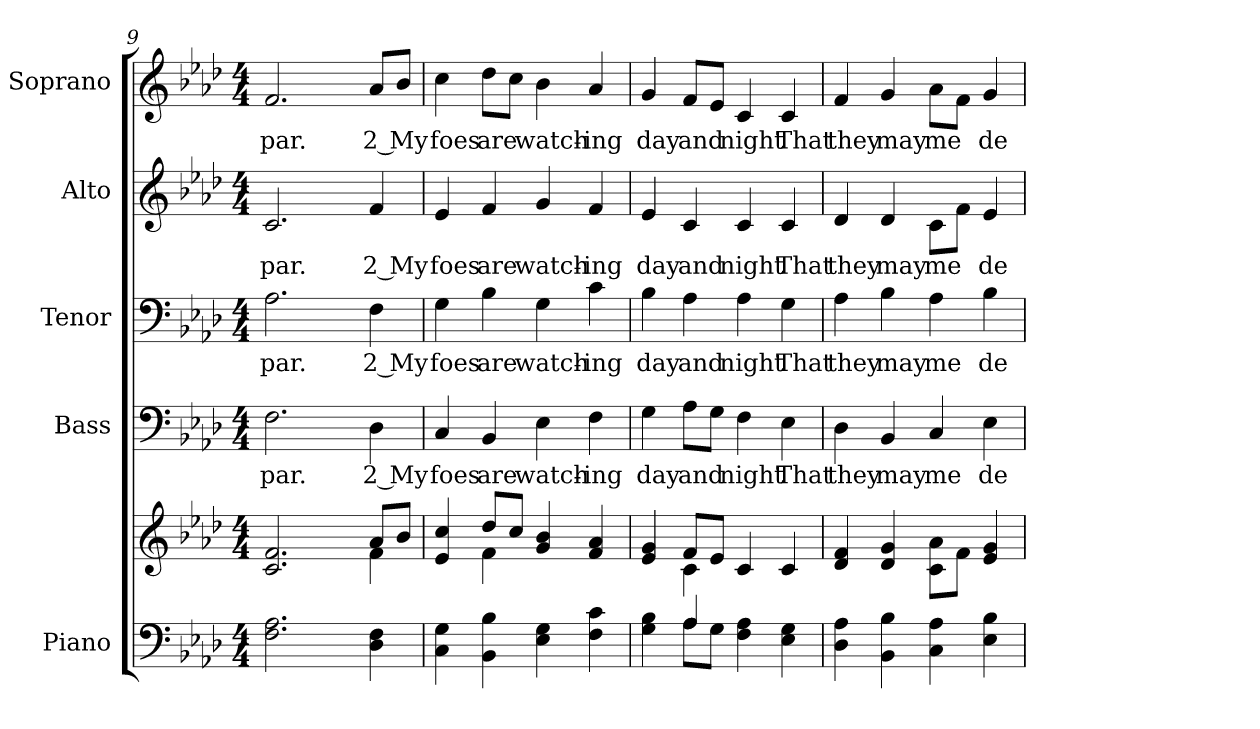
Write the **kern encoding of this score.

**kern	**kern	**kern	**text	**kern	**text	**kern	**text	**kern	**text
*part5	*part5	*part4	*part4	*part3	*part3	*part2	*part2	*part1	*part1
*staff6	*staff5	*staff4	*staff4	*staff3	*staff3	*staff2	*staff2	*staff1	*staff1
*I"Piano	*	*I"Bass	*	*I"Tenor	*	*I"Alto	*	*I"Soprano	*
*I'Pno.	*	*I'B.	*	*I'T.	*	*I'A.	*	*I'S.	*
*clefF4	*clefG2	*clefF4	*	*clefF4	*	*clefG2	*	*clefG2	*
*k[b-e-a-d-]	*k[b-e-a-d-]	*k[b-e-a-d-]	*	*k[b-e-a-d-]	*	*k[b-e-a-d-]	*	*k[b-e-a-d-]	*
*A-:	*A-:	*A-:	*	*A-:	*	*A-:	*	*A-:	*
*M4/4	*M4/4	*M4/4	*	*M4/4	*	*M4/4	*	*M4/4	*
=9	=9	=9	=9	=9	=9	=9	=9	=9	=9
*	*^	*	*	*	*	*	*	*	*
!	!	!	!	!LO:LY:b:color=#000000	!	!	!	!	!	!
!	!	!	!	!	!	!LO:LY:b:color=#000000	!	!	!	!
!	!	!	!	!	!	!	!	!LO:LY:b:color=#000000	!	!
!	!	!	!	!	!	!	!	!	!	!LO:LY:b:color=#000000
2.Fi\ 2.A-i	2.ci/ 2.fi	2ryy	2.Fi\	par.	2.A-i\	par.	2.ci/	par.	2.fi/	par.
.	.	4ryy	.	.	.	.	.	.	.	.
!	!	!	!	!LO:LY:b:color=#000000	!	!	!	!	!	!
!	!	!	!	!	!	!LO:LY:b:color=#000000	!	!	!	!
!	!	!	!	!	!	!	!	!LO:LY:b:color=#000000	!	!
!	!	!	!	!	!	!	!	!	!	!LO:LY:b:color=#000000
4D-i\ 4Fi	8a-i/L	4fi\	4D-i\	2 My	4Fi\	2 My	4fi/	2 My	8a-i/L	2 My
.	8b-i/J	.	.	.	.	.	.	.	8b-i/J	.
!!LO:PB:g=z
=10	=10	=10	=10	=10	=10	=10	=10	=10	=10	=10
!	!	!	!	!LO:LY:b:color=#000000	!	!	!	!	!	!
!	!	!	!	!	!	!LO:LY:b:color=#000000	!	!	!	!
!	!	!	!	!	!	!	!	!LO:LY:b:color=#000000	!	!
!	!	!	!	!	!	!	!	!	!	!LO:LY:b:color=#000000
4Ci\ 4Gi	4e-i/ 4cci	4ryy	4Ci/	foes	4Gi\	foes	4e-i/	foes	4cci\	foes
!	!	!	!	!LO:LY:b:color=#000000	!	!	!	!	!	!
!	!	!	!	!	!	!LO:LY:b:color=#000000	!	!	!	!
!	!	!	!	!	!	!	!	!LO:LY:b:color=#000000	!	!
!	!	!	!	!	!	!	!	!	!	!LO:LY:b:color=#000000
4BB-i\ 4B-i	8dd-i/L	4fi\	4BB-i/	are	4B-i\	are	4fi/	are	8dd-i\L	are
.	8cci/J	.	.	.	.	.	.	.	8cci\J	.
!	!	!	!	!LO:LY:b:color=#000000	!	!	!	!	!	!
!	!	!	!	!	!	!LO:LY:b:color=#000000	!	!	!	!
!	!	!	!	!	!	!	!	!LO:LY:b:color=#000000	!	!
!	!	!	!	!	!	!	!	!	!	!LO:LY:b:color=#000000
4E-i\ 4Gi	4gi/ 4b-i	2ryy	4E-i\	watch-	4Gi\	watch-	4gi/	watch-	4b-i\	watch-
!	!	!	!	!LO:LY:b:color=#000000	!	!	!	!	!	!
!	!	!	!	!	!	!LO:LY:b:color=#000000	!	!	!	!
!	!	!	!	!	!	!	!	!LO:LY:b:color=#000000	!	!
!	!	!	!	!	!	!	!	!	!	!LO:LY:b:color=#000000
4Fi\ 4ci	4fi/ 4a-i	.	4Fi\	-ing	4ci\	-ing	4fi/	-ing	4a-i/	-ing
=11	=11	=11	=11	=11	=11	=11	=11	=11	=11	=11
*^	*	*	*	*	*	*	*	*	*	*
!	!	!	!	!	!LO:LY:b:color=#000000	!	!	!	!	!	!
!	!	!	!	!	!	!	!LO:LY:b:color=#000000	!	!	!	!
!	!	!	!	!	!	!	!	!	!LO:LY:b:color=#000000	!	!
!	!	!	!	!	!	!	!	!	!	!	!LO:LY:b:color=#000000
4Gi\ 4B-i	4ryy	4e-i/ 4gi	4ryy	4Gi\	day	4B-i\	day	4e-i/	day	4gi/	day
!	!	!	!	!	!LO:LY:b:color=#000000	!	!	!	!	!	!
!	!	!	!	!	!	!	!LO:LY:b:color=#000000	!	!	!	!
!	!	!	!	!	!	!	!	!	!LO:LY:b:color=#000000	!	!
!	!	!	!	!	!	!	!	!	!	!	!LO:LY:b:color=#000000
4A-i/	8A-i\L	8fi/L	4ci\	8A-i\L	and	4A-i\	and	4ci/	and	8fi/L	and
.	8Gi\J	8e-i/J	.	8Gi\J	.	.	.	.	.	8e-i/J	.
!	!	!	!	!	!LO:LY:b:color=#000000	!	!	!	!	!	!
!	!	!	!	!	!	!	!LO:LY:b:color=#000000	!	!	!	!
!	!	!	!	!	!	!	!	!	!LO:LY:b:color=#000000	!	!
!	!	!	!	!	!	!	!	!	!	!	!LO:LY:b:color=#000000
4Fi\ 4A-i	2ryy	4ci/	2ryy	4Fi\	night	4A-i\	night	4ci/	night	4ci/	night
!	!	!	!	!	!LO:LY:b:color=#000000	!	!	!	!	!	!
!	!	!	!	!	!	!	!LO:LY:b:color=#000000	!	!	!	!
!	!	!	!	!	!	!	!	!	!LO:LY:b:color=#000000	!	!
!	!	!	!	!	!	!	!	!	!	!	!LO:LY:b:color=#000000
4E-i\ 4Gi	.	4ci/	.	4E-i\	That	4Gi\	That	4ci/	That	4ci/	That
*v	*v	*	*	*	*	*	*	*	*	*	*
*	*v	*v	*	*	*	*	*	*	*	*
=12	=12	=12	=12	=12	=12	=12	=12	=12	=12
!	!	!	!LO:LY:b:color=#000000	!	!	!	!	!	!
!	!	!	!	!	!LO:LY:b:color=#000000	!	!	!	!
!	!	!	!	!	!	!	!LO:LY:b:color=#000000	!	!
!	!	!	!	!	!	!	!	!	!LO:LY:b:color=#000000
4D-i\ 4A-i	4d-i/ 4fi	4D-i\	they	4A-i\	they	4d-i/	they	4fi/	they
!	!	!	!LO:LY:b:color=#000000	!	!	!	!	!	!
!	!	!	!	!	!LO:LY:b:color=#000000	!	!	!	!
!	!	!	!	!	!	!	!LO:LY:b:color=#000000	!	!
!	!	!	!	!	!	!	!	!	!LO:LY:b:color=#000000
4BB-i\ 4B-i	4d-i/ 4gi	4BB-i/	may	4B-i\	may	4d-i/	may	4gi/	may
!	!	!	!LO:LY:b:color=#000000	!	!	!	!	!	!
!	!	!	!	!	!LO:LY:b:color=#000000	!	!	!	!
!	!	!	!	!	!	!	!LO:LY:b:color=#000000	!	!
!	!	!	!	!	!	!	!	!	!LO:LY:b:color=#000000
4Ci\ 4A-i	8ci\ 8a-iL	4Ci/	me	4A-i\	me	8ci\L	me	8a-i\L	me
.	8fi\J	.	.	.	.	8fi\J	.	8fi\J	.
!	!	!	!LO:LY:b:color=#000000	!	!	!	!	!	!
!	!	!	!	!	!LO:LY:b:color=#000000	!	!	!	!
!	!	!	!	!	!	!	!LO:LY:b:color=#000000	!	!
!	!	!	!	!	!	!	!	!	!LO:LY:b:color=#000000
4E-i\ 4B-i	4e-i/ 4gi	4E-i\	de-	4B-i\	de-	4e-i/	de-	4gi/	de-
=	=	=	=	=	=	=	=	=	=
*-	*-	*-	*-	*-	*-	*-	*-	*-	*-
